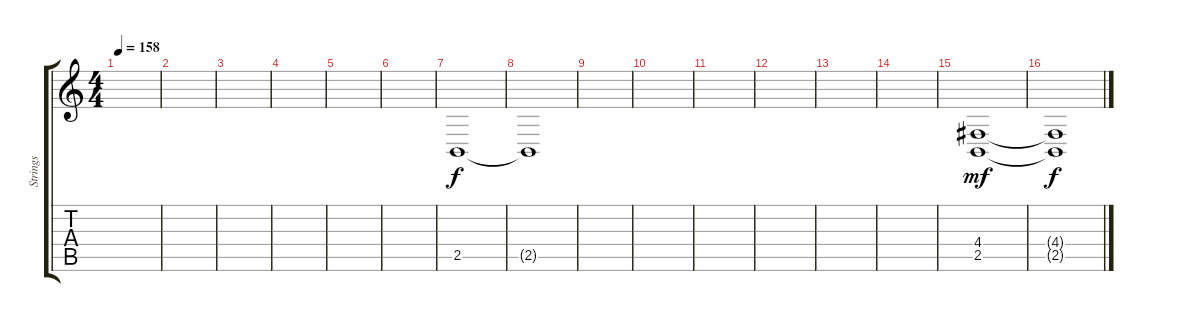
\track ("Strings" "Strings") {instrument stringensemble1}
\staff {score tabs}
\tuning (E4 B3 G3 D3 A2 E2) {hide}
\ts (4 4)
\tempo 158
\clef g2
\ks c
|
|
|
|
|
|
2.5.1{dy f} |
2.5{t}.1 |
|
|
|
|
|
|
(4.4 2.5).1{dy mf} |
(4.4{t} 2.5{t}).1{dy f}
